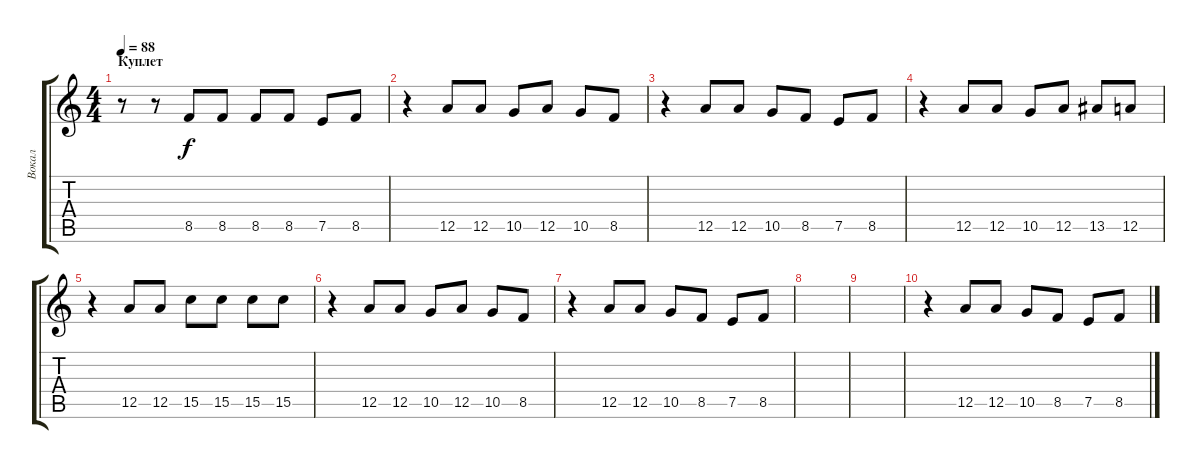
\track ("Вокал" "Вокал") {instrument electricguitarjazz}
\staff {score tabs}
\tuning (E4 B3 G3 D3 A2 E2) {hide}
\ts (4 4)
\section ("" "Куплет")
\tempo 88
\clef g2
\ks c
r.8{dy f} r.8 8.5.8 8.5.8 8.5.8 8.5.8 7.5.8 8.5.8 |
r.4 12.5.8 12.5.8 10.5.8 12.5.8 10.5.8 8.5.8 |
r.4 12.5.8 12.5.8 10.5.8 8.5.8 7.5.8 8.5.8 |
r.4 12.5.8 12.5.8 10.5.8 12.5.8 13.5.8 12.5.8 |
r.4 12.5.8 12.5.8 15.5.8 15.5.8 15.5.8 15.5.8 |
r.4 12.5.8 12.5.8 10.5.8 12.5.8 10.5.8 8.5.8 |
r.4 12.5.8 12.5.8 10.5.8 8.5.8 7.5.8 8.5.8 |
|
|
r.4 12.5.8 12.5.8 10.5.8 8.5.8 7.5.8 8.5.8
